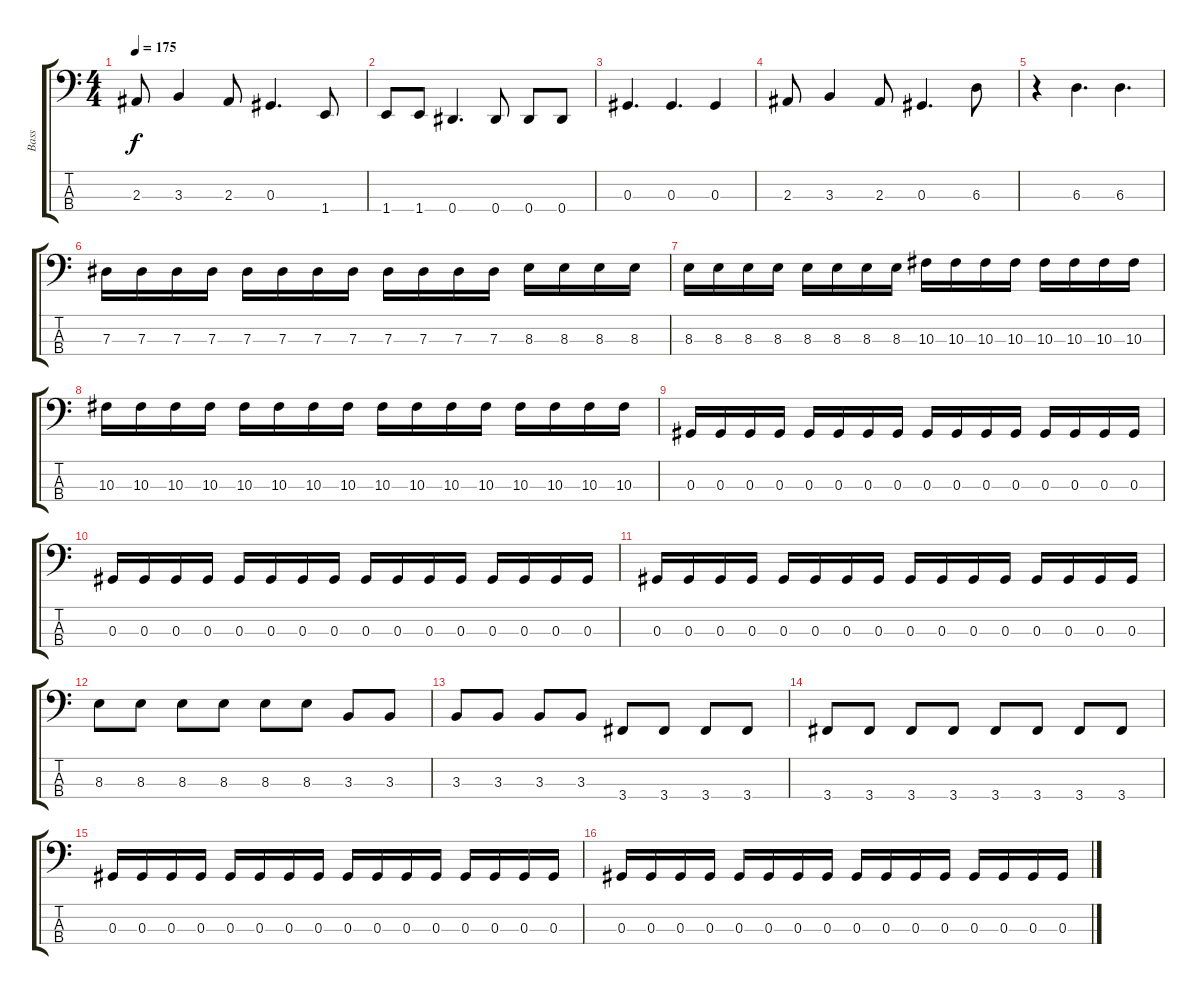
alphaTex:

\track ("Bass" "Bass") {instrument electricbasspick}
\staff {score tabs}
\tuning (Gb2 Db2 Ab1 Eb1) {hide}
\ts (4 4)
\tempo 175
\clef f4
\ks c
2.3.8{dy f} 3.3.4 2.3.8 0.3.4{d} 1.4.8 |
1.4.8 1.4.8 0.4.4{d} 0.4.8 0.4.8 0.4.8 |
0.3.4{d} 0.3.4{d} 0.3.4 |
2.3.8 3.3.4 2.3.8 0.3.4{d} 6.3.8 |
r.4 6.3.4{d} 6.3.4{d} |
7.3.16 7.3.16 7.3.16 7.3.16 7.3.16 7.3.16 7.3.16 7.3.16 7.3.16 7.3.16 7.3.16 7.3.16 8.3.16 8.3.16 8.3.16 8.3.16 |
8.3.16 8.3.16 8.3.16 8.3.16 8.3.16 8.3.16 8.3.16 8.3.16 10.3.16 10.3.16 10.3.16 10.3.16 10.3.16 10.3.16 10.3.16 10.3.16 |
10.3.16 10.3.16 10.3.16 10.3.16 10.3.16 10.3.16 10.3.16 10.3.16 10.3.16 10.3.16 10.3.16 10.3.16 10.3.16 10.3.16 10.3.16 10.3.16 |
0.3.16 0.3.16 0.3.16 0.3.16 0.3.16 0.3.16 0.3.16 0.3.16 0.3.16 0.3.16 0.3.16 0.3.16 0.3.16 0.3.16 0.3.16 0.3.16 |
0.3.16 0.3.16 0.3.16 0.3.16 0.3.16 0.3.16 0.3.16 0.3.16 0.3.16 0.3.16 0.3.16 0.3.16 0.3.16 0.3.16 0.3.16 0.3.16 |
0.3.16 0.3.16 0.3.16 0.3.16 0.3.16 0.3.16 0.3.16 0.3.16 0.3.16 0.3.16 0.3.16 0.3.16 0.3.16 0.3.16 0.3.16 0.3.16 |
8.3.8 8.3.8 8.3.8 8.3.8 8.3.8 8.3.8 3.3.8 3.3.8 |
3.3.8 3.3.8 3.3.8 3.3.8 3.4.8 3.4.8 3.4.8 3.4.8 |
3.4.8 3.4.8 3.4.8 3.4.8 3.4.8 3.4.8 3.4.8 3.4.8 |
0.3.16 0.3.16 0.3.16 0.3.16 0.3.16 0.3.16 0.3.16 0.3.16 0.3.16 0.3.16 0.3.16 0.3.16 0.3.16 0.3.16 0.3.16 0.3.16 |
0.3.16 0.3.16 0.3.16 0.3.16 0.3.16 0.3.16 0.3.16 0.3.16 0.3.16 0.3.16 0.3.16 0.3.16 0.3.16 0.3.16 0.3.16 0.3.16
